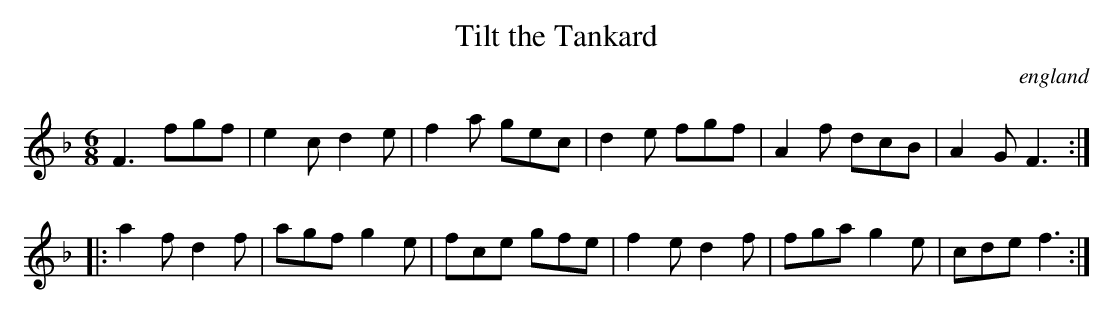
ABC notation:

X:1
T:Tilt the Tankard
O:england
M:6/8
K:F
F3 fgf|e2c d2e|f2a gec|d2e fgf|A2f dcB|A2GF3:|
|:a2f d2f|agf g2e|fce gfe|f2e d2f|fga g2e|cde f3:|
